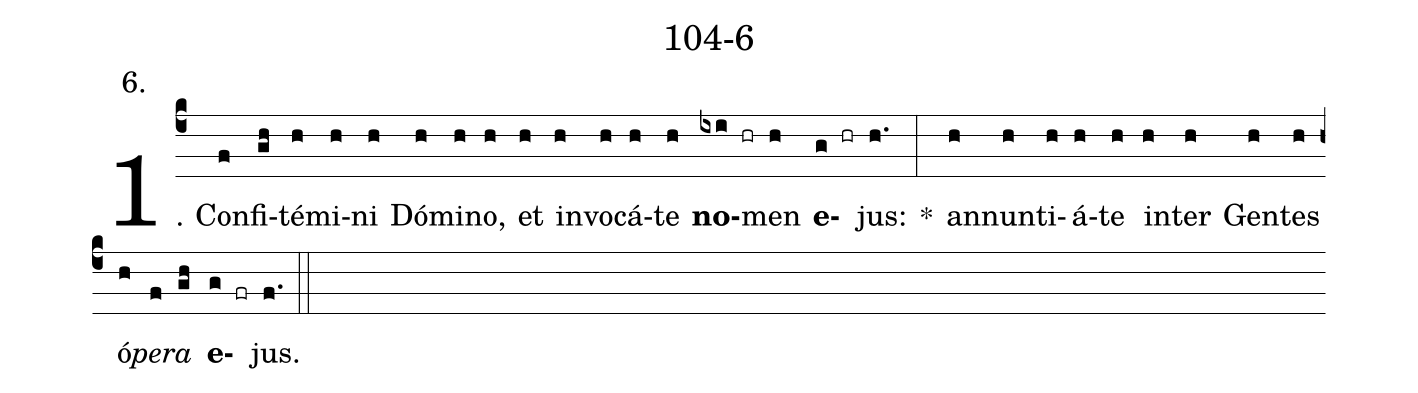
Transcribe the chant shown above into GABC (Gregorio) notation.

name: 104-6;
annotation: 6.;
%%
(c4)1. Con(f)fi(gh)té(h)mi(h)ni(h) Dó(h)mi(h)no,(h) et(h) in(h)vo(h)cá(h)te(h) <b>no</b>(ixi hr)men(h) <b>e</b>(g hr)jus:(h.) *(:) an(h)nun(h)ti(h)á(h)te(h) in(h)ter(h) Gen(h)tes(h) ó(h)<i>pe</i>(f)<i>ra</i>(gh) <b>e</b>(g fr)jus.(f.) (::)
